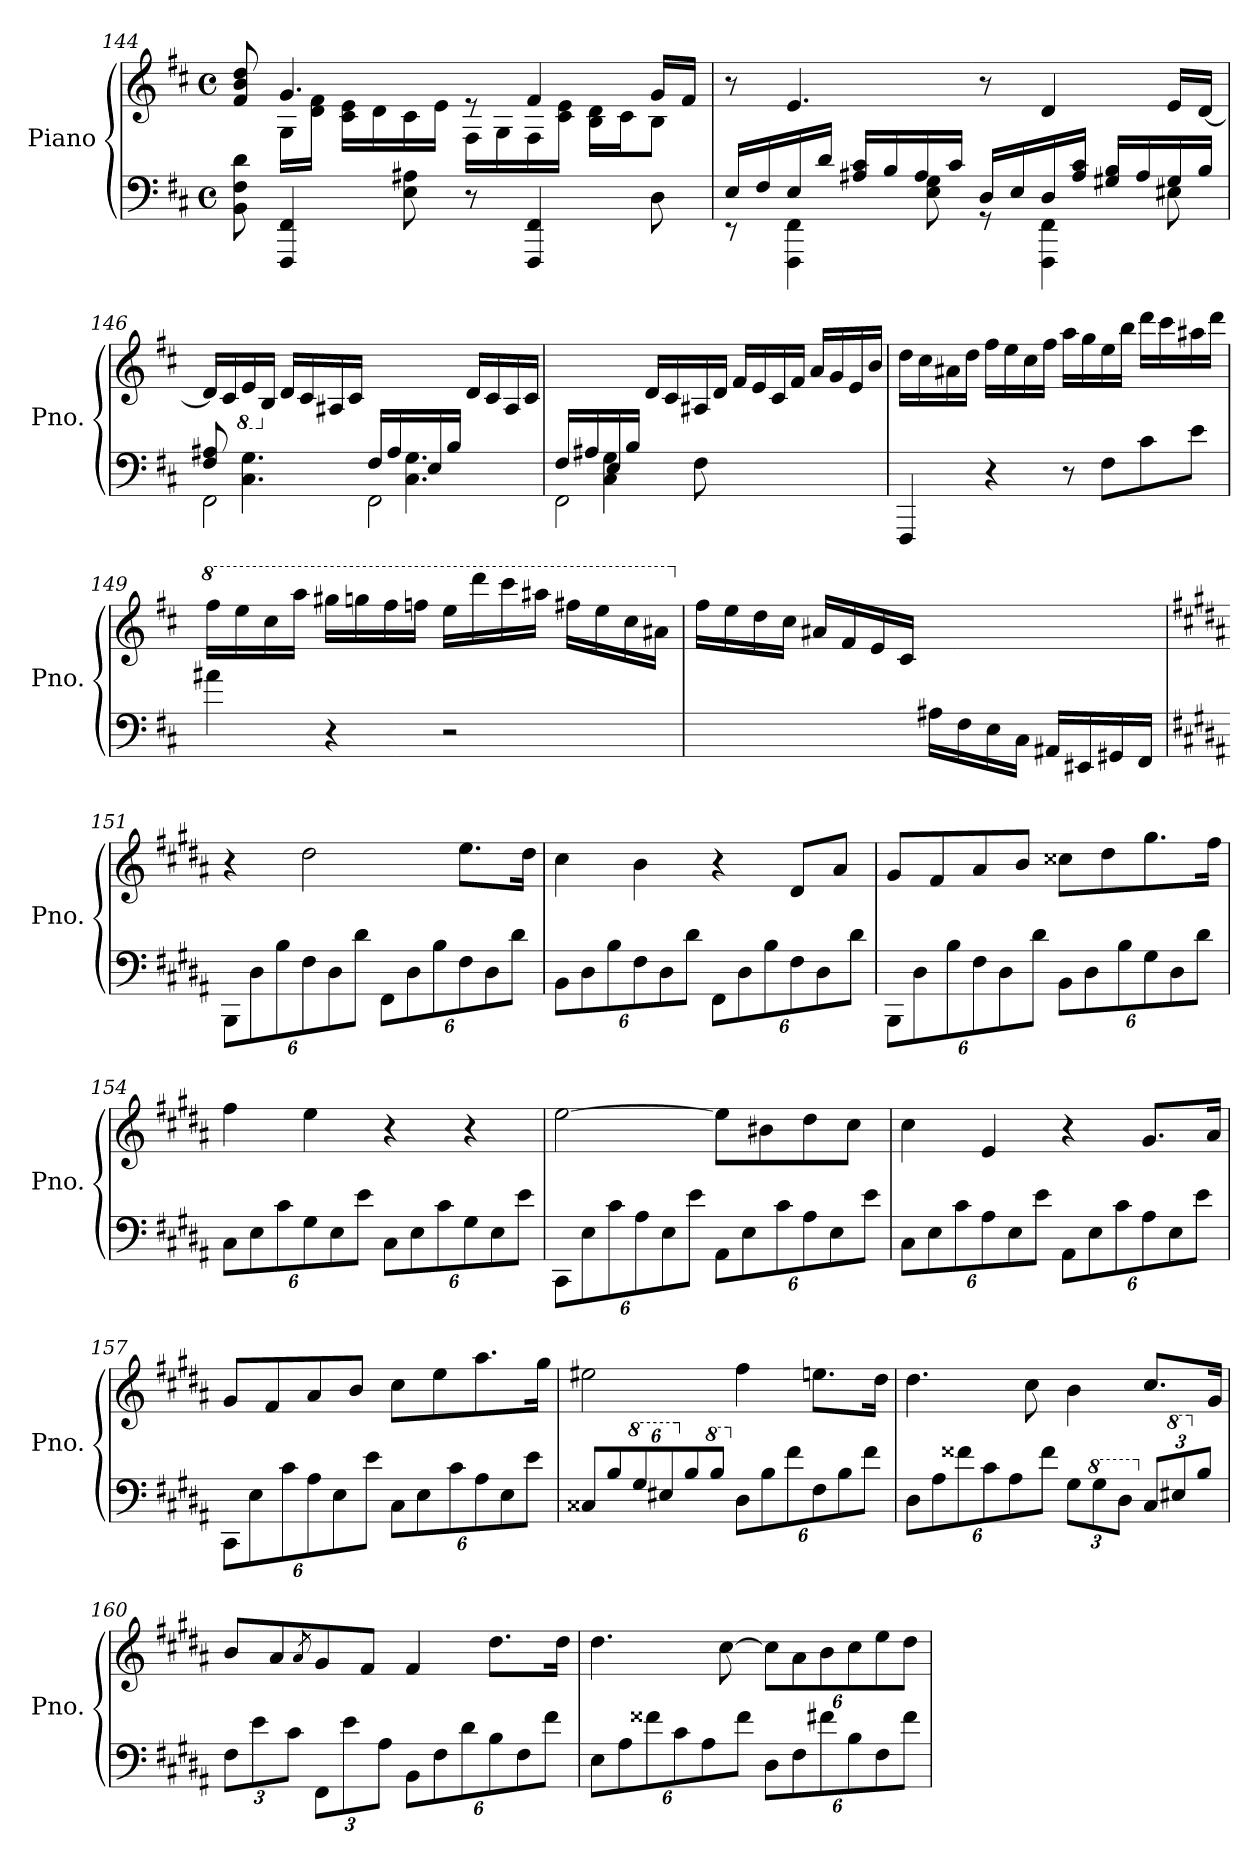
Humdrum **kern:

**kern	**kern
*part1	*part1
*staff2	*staff1
*I"Piano	*
*I'Pno.	*
!!LO:LB:g=z
*clefF4	*clefG2
*k[f#c#]	*k[f#c#]
*M4/4	*M4/4
*met(c)	*met(c)
=144	=144
*	*^
8BB\ 8F#\ 8d\	8f#/ 8b/ 8dd/	8ryy
4FFF#/ 4FF#/	4.g/	16G\LL
.	.	16d\ 16f#\JJ
.	.	16c#\ 16e\LL
.	.	16d\
8E\ 8A#X\	.	16c#\
.	.	16e\JJ
8r	8re	16F#\LL
.	.	16G\
4FFF#/ 4FF#/	4f#/	16F#\
.	.	16c#\ 16e\JJ
.	.	16B\ 16d\LL
.	.	16c#\J
8D\	16g/LL	8B\J
.	16f#/JJ	.
*	*v	*v
=145	=145
*^	*
16E/LL	8r	8r
16F#/	.	.
16E/	4FFF#\ 4FF#\	4.e/
16d/JJ	.	.
16A#X/ 16c#/LL	.	.
16B/	.	.
16A#/	8E\ 8G\	.
16c#/JJ	.	.
16D/LL	8r	8r
16E/	.	.
16D/	4FFF#\ 4FF#\	4d/
16A#/ 16c#/JJ	.	.
16G#X/ 16B/LL	.	.
16A#/	.	.
16G#/	8E#X\	16e/LL
16B/JJ	.	[16d/JJ
=146	=146	=146
*	*^	*
2ryy	8F#/ 8A#X/	2FF#\	16d/LL]
.	.	.	16c#/
*	*	*	*8ba
.	4.C#\ 4.G\	.	16E/
*	*	*	*X8ba
.	.	.	16B/JJ
.	.	.	16d/LL
.	.	.	16c#/
.	.	.	16A#X/
.	.	.	16c#/JJ
16F#/LL	8ryy	2FF#\	4ryy
16A#/	.	.	.
16E/	4.C#\ 4.G\	.	.
16B/JJ	.	.	.
4ryy	.	.	16d/LL
.	.	.	16c#/
.	.	.	16A#/
.	.	.	16c#/JJ
!!LO:LB:g=z
=147	=147	=147	=147
16F#/LL	8ryy	2FF#\	4ryy
16A#X/	.	.	.
16E/	4C#\ 4G\	.	.
16B/JJ	.	.	.
4ryy	.	.	16d/LL
.	.	.	16c#/
.	8F#\	.	16A#X/
.	.	.	16d/JJ
2ryy	2ryy	2ryy	16f#/LL
.	.	.	16e/
.	.	.	16c#/
.	.	.	16f#/JJ
.	.	.	16a/LL
.	.	.	16g/
.	.	.	16e/
.	.	.	16b/JJ
*v	*v	*v	*
=148	=148
4FFF#/	16dd\LL
.	16cc#\
.	16a#X\
.	16dd\JJ
4r	16ff#\LL
.	16ee\
.	16cc#\
.	16ff#\JJ
8r	16aa\LL
.	16gg\
8F#\L	16ee\
.	16bb\JJ
8c#\	16ddd\LL
.	16ccc#\
8e\J	16aa#X\
.	16ddd\JJ
=149	=149
*	*8va
4a#X\	16fff#\LL
.	16eee\
.	16ccc#\
.	16aaa\JJ
4r	16ggg#X\LL
.	16gggn\
.	16fff#\
.	16fffn\JJ
2r	16eee\LL
.	16dddd\
.	16cccc#\
.	16aaa#X\JJ
.	16fff#X\LL
.	16eee\
.	16ccc#\
.	16aa#X\JJ
!!LO:LB:g=z
=150	=150
*	*X8va
2ryy	16ff#\LL
.	16ee\
.	16dd\
.	16cc#\JJ
.	16a#X/LL
.	16f#/
.	16e/
.	16c#/JJ
16A#X\LL	2ryy
16F#\	.
16E\	.
16C#\JJ	.
16AA#X/LL	.
16EE#X/	.
16GG#X/	.
16FF#/JJ	.
=151	=151
*k[f#c#g#d#a#]	*k[f#c#g#d#a#]
*Xbrackettup	*
12BBB/L	4r
12D#\	.
12B\	.
12F#\	2dd#\
12D#\	.
12d#\J	.
12FF#\L	.
12D#\	.
12B\	.
12F#\	8.ee\L
12D#\	.
12d#\J	.
.	16dd#\Jk
=152	=152
12BB\L	4cc#\
12D#\	.
12B\	.
12F#\	4b\
12D#\	.
12d#\J	.
12FF#\L	4r
12D#\	.
12B\	.
12F#\	8d#/L
12D#\	.
.	8a#/J
12d#\J	.
=153	=153
12BBB/L	8g#/L
12D#\	.
.	8f#/
12B\	.
12F#\	8a#/
12D#\	.
.	8b/J
12d#\J	.
12BB\L	8cc##X\L
12D#\	.
.	8dd#\
12B\	.
12G#\	8.gg#\
12D#\	.
12d#\J	.
.	16ff#\Jk
!!LO:LB:g=z
=154	=154
12C#\L	4ff#\
12E\	.
12c#\	.
12G#\	4ee\
12E\	.
12e\J	.
12C#\L	4r
12E\	.
12c#\	.
12G#\	4r
12E\	.
12e\J	.
=155	=155
12CC#/L	[2ee\
12E\	.
12c#\	.
12A#\	.
12E\	.
12e\J	.
12AA#\L	8ee\L]
12E\	.
.	8b#X\
12c#\	.
12A#\	8dd#\
12E\	.
.	8cc#\J
12e\J	.
=156	=156
12C#\L	4cc#\
12E\	.
12c#\	.
12A#\	4e/
12E\	.
12e\J	.
12AA#\L	4r
12E\	.
12c#\	.
12A#\	8.g#/L
12E\	.
12e\J	.
.	16a#/Jk
=157	=157
12CC#/L	8g#/L
12E\	.
.	8f#/
12c#\	.
12A#\	8a#/
12E\	.
.	8b/J
12e\J	.
12C#\L	8cc#\L
12E\	.
.	8ee\
12c#\	.
12A#\	8.aa#\
12E\	.
12e\J	.
.	16gg#\Jk
!!LO:LB:g=z
=158	=158
12C##X/L	2ee#X\
12B/	.
*8va	*
12g#\	.
12e#X\	.
*X8va	*
12B/	.
*8va	*
12b\J	.
*X8va	*
12D#\L	4ff#\
12B\	.
12f#\	.
12F#\	8.een\L
12B\	.
12f#\J	.
.	16dd#\Jk
=159	=159
12D#\L	4.dd#\
12A#\	.
12f##X\	.
12c#\	.
12A#\	.
.	8cc#\
12f##\J	.
12G#/L	4b\
*8va	*
12g#\	.
12d#\J	.
*X8va	*
12C#/L	8.cc#/L
*8va	*
12e#X\	.
*X8va	*
12B/J	.
.	16g#/Jk
=160	=160
12F#\L	8b/L
12e\	.
.	8a#/
12c#\J	.
.	8qa#/
12FF#\L	8g#/
12e\	.
.	8f#/J
12A#\J	.
12BB\L	4f#/
12F#\	.
12d#\	.
12B\	8.dd#\L
12F#\	.
12f#\J	.
.	16dd#\Jk
=161	=161
12E\L	4.dd#\
12A#\	.
12f##X\	.
12c#\	.
12A#\	.
.	[8cc#\
12f##\J	.
*	*Xbrackettup
12D#\L	12cc#\L]
12F#\	12a#\
12f#X\	12b\
12B\	12cc#\
12F#\	12ee\
12f#\J	12dd#\J
=	=
*-	*-
